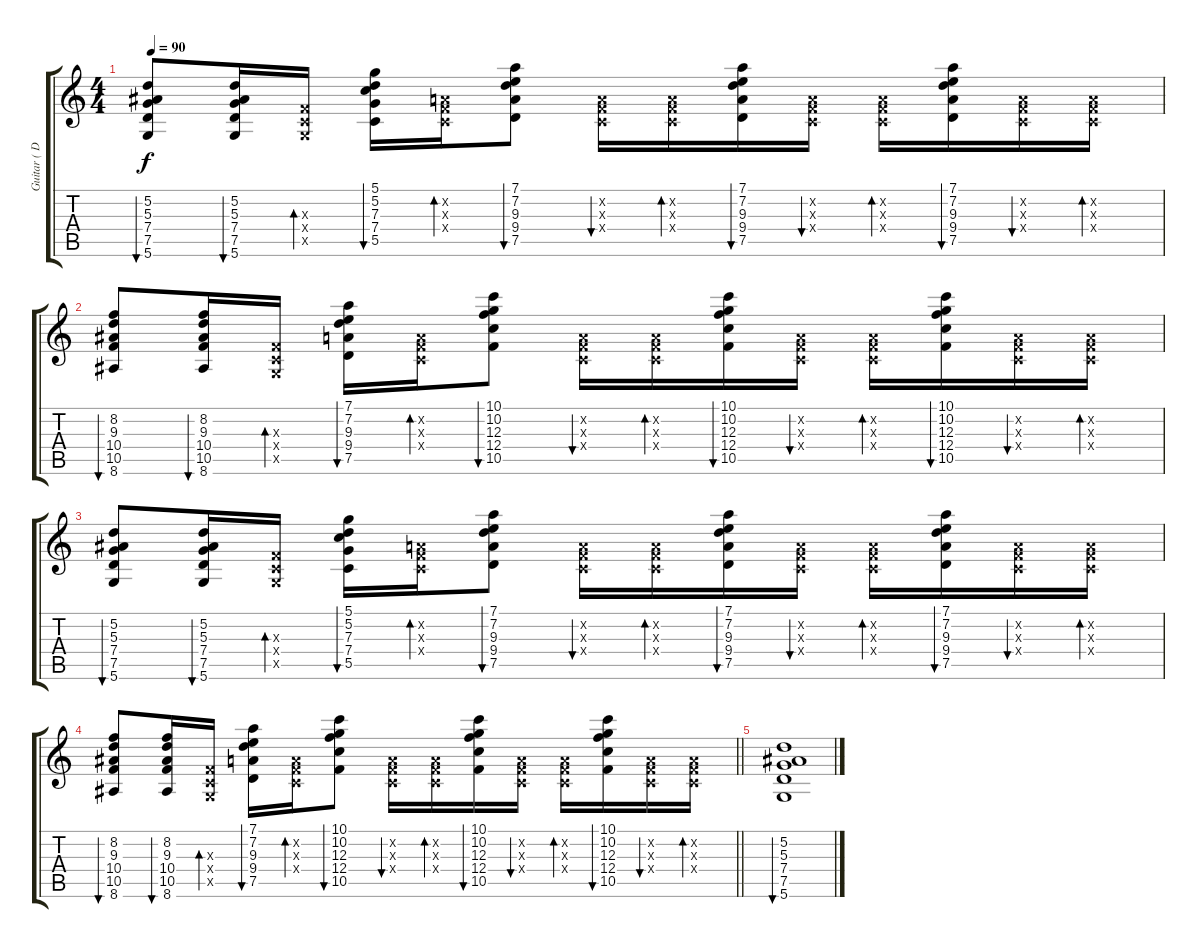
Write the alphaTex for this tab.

\track ("Guitar ( DGCFAD )" "Guitar ( D") {instrument electricguitarclean}
\staff {score tabs}
\tuning (D4 A3 F3 C3 G2 D2) {hide}
\ts (4 4)
\tempo 90
\clef g2
\ks c
(5.2 5.3 7.4 7.5 5.6).8{bu 60 dy f} (5.2 5.3 7.4 7.5 5.6).16{bu 60} (0.3{x} 0.4{x} 0.5{x}).16{bd 60} (5.1 5.2 7.3 7.4 5.5).16{bu 60} (0.2{x} 0.3{x} 0.4{x}).16{bd 60} (7.1 7.2 9.3 9.4 7.5).8{bu 60} (0.2{x} 0.3{x} 0.4{x}).16{bu 60} (0.2{x} 0.3{x} 0.4{x}).16{bd 60} (7.1 7.2 9.3 9.4 7.5).16{bu 60} (0.2{x} 0.3{x} 0.4{x}).16{bu 60} (0.2{x} 0.3{x} 0.4{x}).16{bd 60} (7.1 7.2 9.3 9.4 7.5).16{bu 60} (0.2{x} 0.3{x} 0.4{x}).16{bu 60} (0.2{x} 0.3{x} 0.4{x}).16{bd 60} |
(8.2 9.3 10.4 10.5 8.6).8{bu 60} (8.2 9.3 10.4 10.5 8.6).16{bu 60} (0.3{x} 0.4{x} 0.5{x}).16{bd 60} (7.1 7.2 9.3 9.4 7.5).16{bu 60} (0.2{x} 0.3{x} 0.4{x}).16{bd 60} (10.1 10.2 12.3 12.4 10.5).8{bu 60} (0.2{x} 0.3{x} 0.4{x}).16{bu 60} (0.2{x} 0.3{x} 0.4{x}).16{bd 60} (10.1 10.2 12.3 12.4 10.5).16{bu 60} (0.2{x} 0.3{x} 0.4{x}).16{bu 60} (0.2{x} 0.3{x} 0.4{x}).16{bd 60} (10.1 10.2 12.3 12.4 10.5).16{bu 60} (0.2{x} 0.3{x} 0.4{x}).16{bu 60} (0.2{x} 0.3{x} 0.4{x}).16{bd 60} |
(5.2 5.3 7.4 7.5 5.6).8{bu 60} (5.2 5.3 7.4 7.5 5.6).16{bu 60} (0.3{x} 0.4{x} 0.5{x}).16{bd 60} (5.1 5.2 7.3 7.4 5.5).16{bu 60} (0.2{x} 0.3{x} 0.4{x}).16{bd 60} (7.1 7.2 9.3 9.4 7.5).8{bu 60} (0.2{x} 0.3{x} 0.4{x}).16{bu 60} (0.2{x} 0.3{x} 0.4{x}).16{bd 60} (7.1 7.2 9.3 9.4 7.5).16{bu 60} (0.2{x} 0.3{x} 0.4{x}).16{bu 60} (0.2{x} 0.3{x} 0.4{x}).16{bd 60} (7.1 7.2 9.3 9.4 7.5).16{bu 60} (0.2{x} 0.3{x} 0.4{x}).16{bu 60} (0.2{x} 0.3{x} 0.4{x}).16{bd 60} |
\barLineRight lightlight
(8.2 9.3 10.4 10.5 8.6).8{bu 60} (8.2 9.3 10.4 10.5 8.6).16{bu 60} (0.3{x} 0.4{x} 0.5{x}).16{bd 60} (7.1 7.2 9.3 9.4 7.5).16{bu 60} (0.2{x} 0.3{x} 0.4{x}).16{bd 60} (10.1 10.2 12.3 12.4 10.5).8{bu 60} (0.2{x} 0.3{x} 0.4{x}).16{bu 60} (0.2{x} 0.3{x} 0.4{x}).16{bd 60} (10.1 10.2 12.3 12.4 10.5).16{bu 60} (0.2{x} 0.3{x} 0.4{x}).16{bu 60} (0.2{x} 0.3{x} 0.4{x}).16{bd 60} (10.1 10.2 12.3 12.4 10.5).16{bu 60} (0.2{x} 0.3{x} 0.4{x}).16{bu 60} (0.2{x} 0.3{x} 0.4{x}).16{bd 60} |
(5.2 5.3 7.4 7.5 5.6).1{bu 60}
